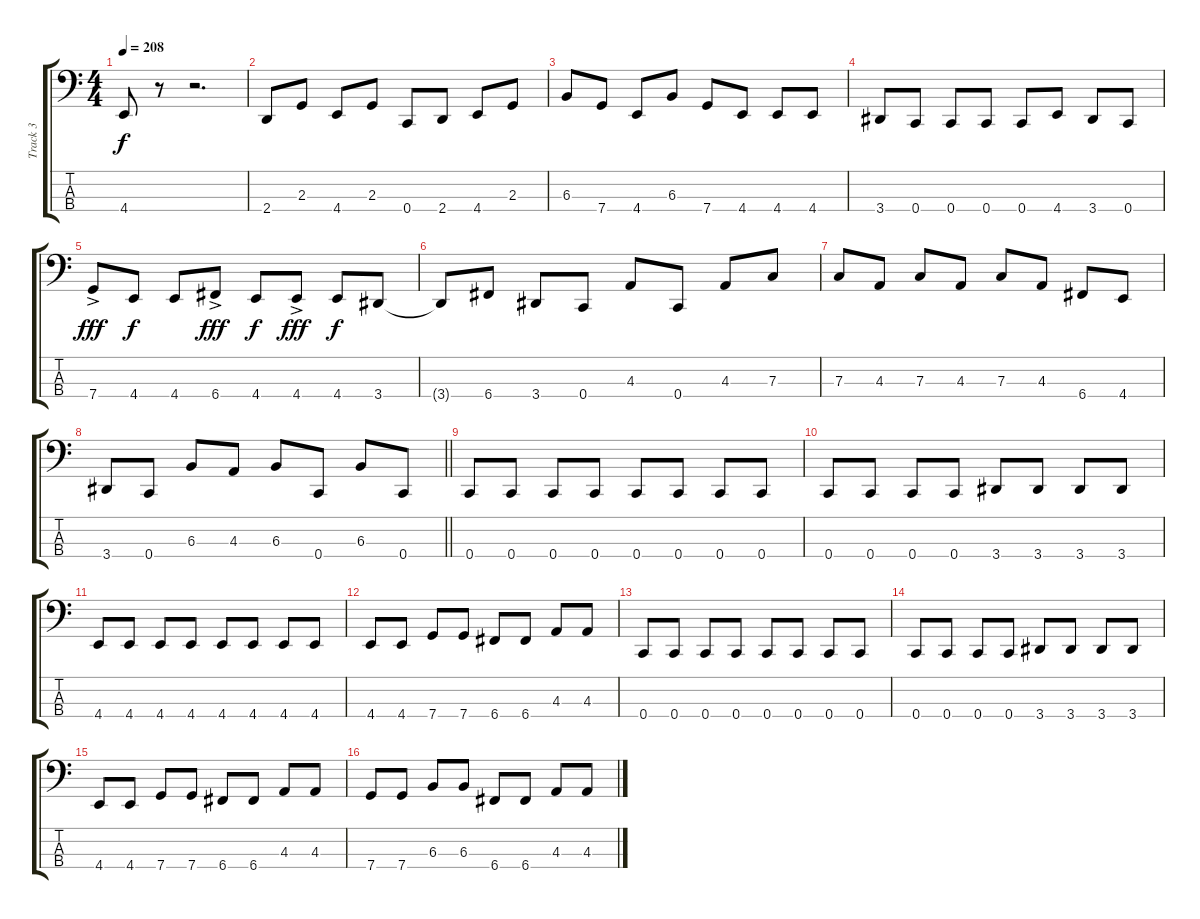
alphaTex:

\track ("Track 3" "Track 3") {instrument electricbassfinger}
\staff {score tabs}
\tuning (Eb2 Bb1 F1 C1) {hide}
\ts (4 4)
\tempo 208
\clef f4
\ks c
4.4.8{dy f} r.8 r.2{d} |
2.4.8 2.3.8 4.4.8 2.3.8 0.4.8 2.4.8 4.4.8 2.3.8 |
6.3.8 7.4.8 4.4.8 6.3.8 7.4.8 4.4.8 4.4.8 4.4.8 |
3.4.8 0.4.8 0.4.8 0.4.8 0.4.8 4.4.8 3.4.8 0.4.8 |
7.4{ac}.8{dy fff} 4.4.8{dy f} 4.4.8 6.4{ac}.8{dy fff} 4.4.8{dy f} 4.4{ac}.8{dy fff} 4.4.8{dy f} 3.4.8 |
3.4{t}.8 6.4.8 3.4.8 0.4.8 4.3.8 0.4.8 4.3.8 7.3.8 |
7.3.8 4.3.8 7.3.8 4.3.8 7.3.8 4.3.8 6.4.8 4.4.8 |
\barLineRight lightlight
3.4.8 0.4.8 6.3.8 4.3.8 6.3.8 0.4.8 6.3.8 0.4.8 |
0.4.8 0.4.8 0.4.8 0.4.8 0.4.8 0.4.8 0.4.8 0.4.8 |
0.4.8 0.4.8 0.4.8 0.4.8 3.4.8 3.4.8 3.4.8 3.4.8 |
4.4.8 4.4.8 4.4.8 4.4.8 4.4.8 4.4.8 4.4.8 4.4.8 |
4.4.8 4.4.8 7.4.8 7.4.8 6.4.8 6.4.8 4.3.8 4.3.8 |
0.4.8 0.4.8 0.4.8 0.4.8 0.4.8 0.4.8 0.4.8 0.4.8 |
0.4.8 0.4.8 0.4.8 0.4.8 3.4.8 3.4.8 3.4.8 3.4.8 |
4.4.8 4.4.8 7.4.8 7.4.8 6.4.8 6.4.8 4.3.8 4.3.8 |
7.4.8 7.4.8 6.3.8 6.3.8 6.4.8 6.4.8 4.3.8 4.3.8
